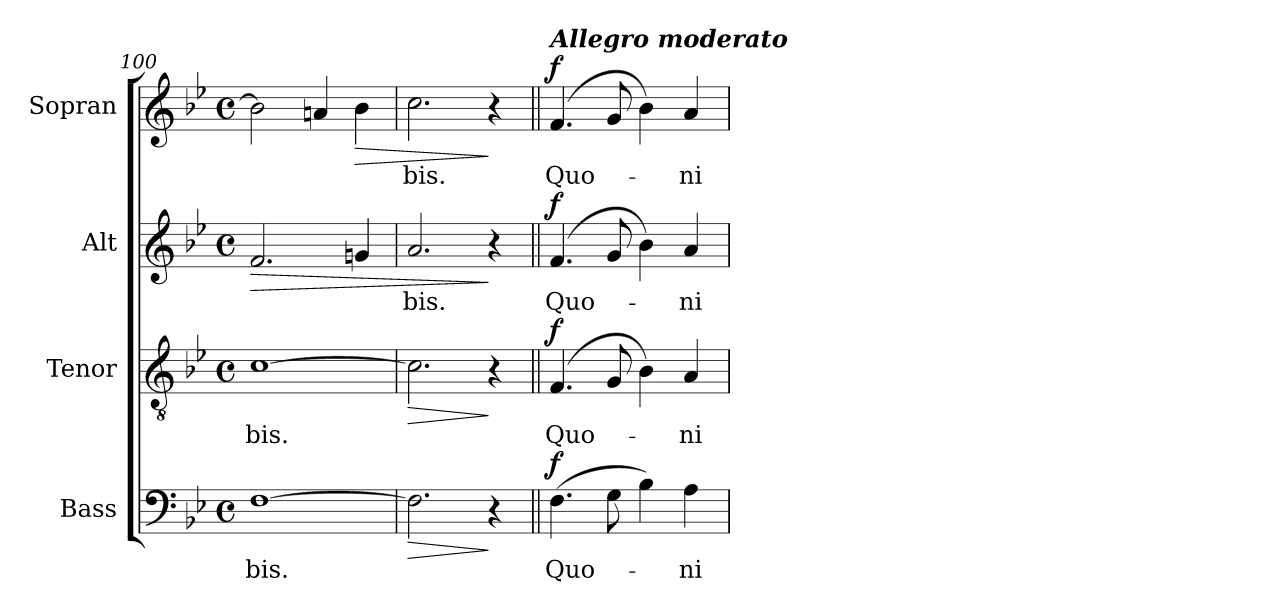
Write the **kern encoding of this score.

**kern	**text	**dynam	**kern	**text	**dynam	**kern	**text	**dynam	**kern	**text	**dynam
*part4	*part4	*part4	*part3	*part3	*part3	*part2	*part2	*part2	*part1	*part1	*part1
*staff4	*staff4	*staff4	*staff3	*staff3	*staff3	*staff2	*staff2	*staff2	*staff1	*staff1	*staff1
*I"Bass	*	*	*I"Tenor	*	*	*I"Alt	*	*	*I"Sopran	*	*
*I'B.	*	*	*I'T.	*	*	*I'A.	*	*	*I'S.	*	*
*clefF4	*	*	*clefGv2	*	*	*clefG2	*	*	*clefG2	*	*
*k[b-e-]	*	*	*k[b-e-]	*	*	*k[b-e-]	*	*	*k[b-e-]	*	*
*B-:	*	*	*B-:	*	*	*B-:	*	*	*B-:	*	*
*M4/4	*	*	*M4/4	*	*	*M4/4	*	*	*M4/4	*	*
*met(c)	*	*	*met(c)	*	*	*met(c)	*	*	*met(c)	*	*
=100	=100	=100	=100	=100	=100	=100	=100	=100	=100	=100	=100
!	!LO:LY:b	!	!	!LO:LY:b	!	!	!	!LO:HP:b	!	!	!
[1F	-bis.	.	[1c	-bis.	.	2.f/	.	>	2b-\]	.	.
.	.	.	.	.	.	.	.	.	4an/	.	.
!	!	!	!	!	!	!	!	!	!	!	!LO:HP:b
.	.	.	.	.	.	4gn/	.	.	4b-\	.	>
=101	=101	=101	=101	=101	=101	=101	=101	=101	=101	=101	=101
!	!	!LO:HP:b	!	!	!LO:HP:b	!	!LO:LY:b	!	!	!LO:LY:b	!
2.F\]	.	>	2.c\]	.	>	2.a/	-bis.	.	2.cc\	-bis.	.
4r	.	]	4r	.	]	4r	.	]	4r	.	]
=102||	=102||	=102||	=102||	=102||	=102||	=102||	=102||	=102||	=102||	=102||	=102||
!	!	!	!	!	!	!	!	!	!LO:TX:a:Bi:t=Allegro moderato	!	!
!	!LO:LY:b	!LO:DY:a	!	!LO:LY:b	!LO:DY:a	!	!LO:LY:b	!LO:DY:a	!	!LO:LY:b	!LO:DY:b
(>4.F\	Quo-	f	(4.F/	Quo-	f	(4.f/	Quo-	f	(4.f/	Quo-	f
8G\	.	.	8G/	.	.	8g/	.	.	8g/	.	.
4B-\)	.	.	4B-\)	.	.	4b-\)	.	.	4b-\)	.	.
!	!LO:LY:b	!	!	!LO:LY:b	!	!	!LO:LY:b	!	!	!LO:LY:b	!
4A\	-ni-	.	4A/	-ni-	.	4a/	-ni-	.	4a/	-ni-	.
=	=	=	=	=	=	=	=	=	=	=	=
*-	*-	*-	*-	*-	*-	*-	*-	*-	*-	*-	*-
